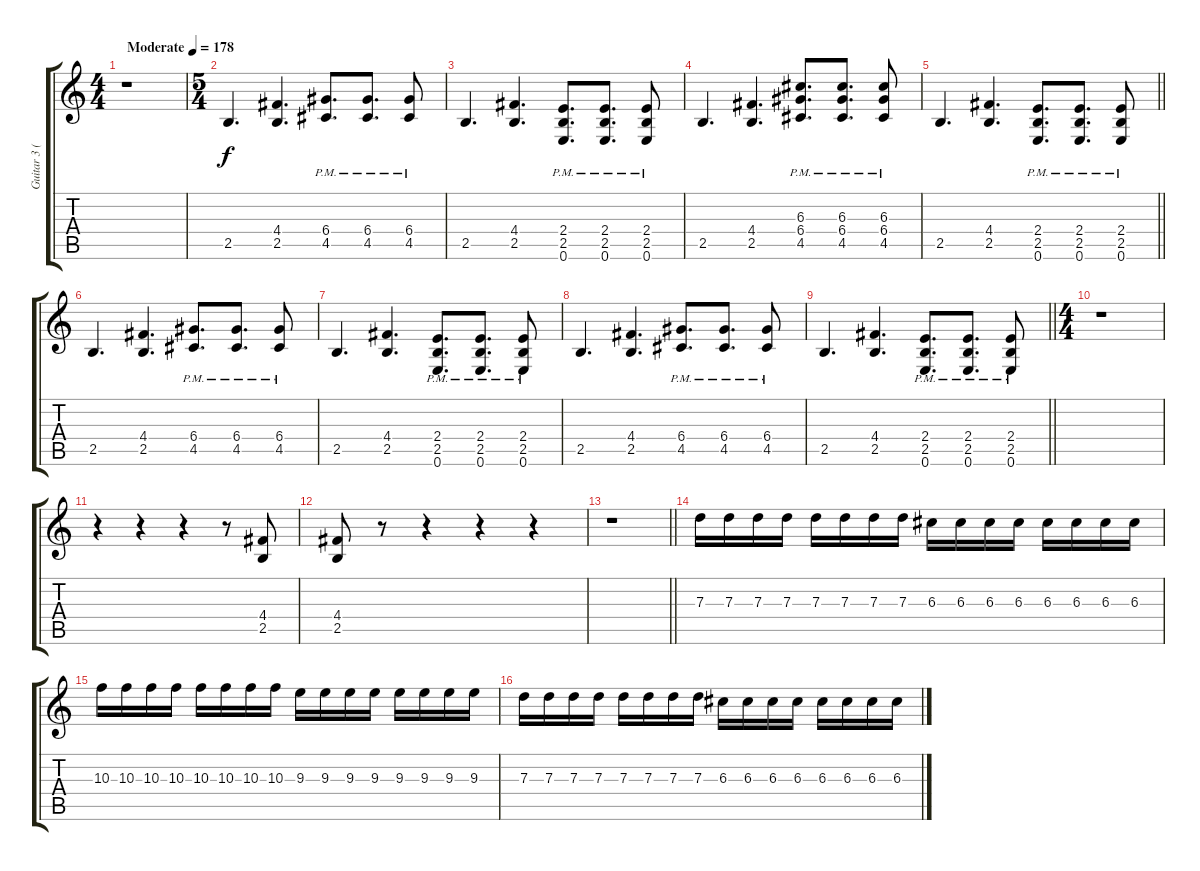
\track ("Guitar 3 (Extra)" "Guitar 3 (") {instrument distortionguitar}
\staff {score tabs}
\tuning (E4 B3 G3 D3 A2 E2) {hide}
\ts (4 4)
\tempo (178 "Moderate")
\clef g2
\ks c
r.1{dy f instrument distortionguitar} |
\ts (5 4)
2.5.4{d} (4.4 2.5).4{d} (6.4{pm} 4.5{pm}).8{d} (6.4{pm} 4.5{pm}).8{d} (6.4{pm} 4.5{pm}).8 |
2.5.4{d} (4.4 2.5).4{d} (2.4 2.5{pm} 0.6).8{d} (2.4 2.5{pm} 0.6).8{d} (2.4 2.5{pm} 0.6).8 |
2.5.4{d} (4.4 2.5).4{d} (6.3{pm} 6.4{pm} 4.5{pm}).8{d} (6.3{pm} 6.4{pm} 4.5{pm}).8{d} (6.3{pm} 6.4{pm} 4.5{pm}).8 |
\barLineRight lightlight
2.5.4{d} (4.4 2.5).4{d} (2.4 2.5{pm} 0.6).8{d} (2.4 2.5{pm} 0.6).8{d} (2.4 2.5{pm} 0.6).8 |
2.5.4{d} (4.4 2.5).4{d} (6.4{pm} 4.5{pm}).8{d} (6.4{pm} 4.5{pm}).8{d} (6.4{pm} 4.5{pm}).8 |
2.5.4{d} (4.4 2.5).4{d} (2.4 2.5{pm} 0.6).8{d} (2.4 2.5{pm} 0.6).8{d} (2.4 2.5{pm} 0.6).8 |
2.5.4{d} (4.4 2.5).4{d} (6.4{pm} 4.5{pm}).8{d} (6.4{pm} 4.5{pm}).8{d} (6.4{pm} 4.5{pm}).8 |
\barLineRight lightlight
2.5.4{d} (4.4 2.5).4{d} (2.4 2.5{pm} 0.6).8{d} (2.4 2.5{pm} 0.6).8{d} (2.4 2.5{pm} 0.6).8 |
\ts (4 4)
r.1 |
r.4 r.4 r.4 r.8 (4.4 2.5).8 |
(4.4 2.5).8 r.8 r.4 r.4 r.4 |
\barLineRight lightlight
r.1 |
7.3.16 7.3.16 7.3.16 7.3.16 7.3.16 7.3.16 7.3.16 7.3.16 6.3.16 6.3.16 6.3.16 6.3.16 6.3.16 6.3.16 6.3.16 6.3.16 |
10.3.16 10.3.16 10.3.16 10.3.16 10.3.16 10.3.16 10.3.16 10.3.16 9.3.16 9.3.16 9.3.16 9.3.16 9.3.16 9.3.16 9.3.16 9.3.16 |
7.3.16 7.3.16 7.3.16 7.3.16 7.3.16 7.3.16 7.3.16 7.3.16 6.3.16 6.3.16 6.3.16 6.3.16 6.3.16 6.3.16 6.3.16 6.3.16
